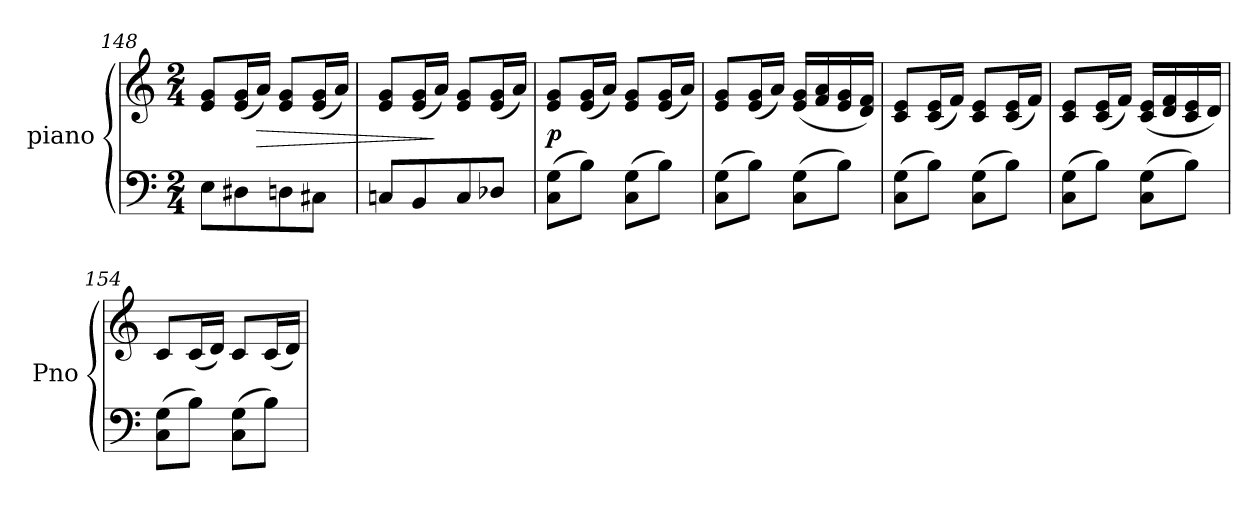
**kern	**kern	**dynam
*part1	*part1	*part1
*staff2	*staff1	*staff1/2
*I"piano	*	*
*I'Pno	*	*
*clefF4	*clefG2	*
*k[]	*k[]	*
*C:	*C:	*
*M2/4	*M2/4	*
=148	=148	=148
8E\L	8e/ 8g/L	.
8D#X\	(>16e/ 16g/L	.
.	16a/JJ)	>
8Dn\	8e/ 8g/L	.
8C#X\J	(>16e/ 16g/L	.
.	16a/JJ)	.
=149	=149	=149
8Cn/L	8e/ 8g/L	.
8BB/	(>16e/ 16g/L	.
.	16a/JJ)	]
8C/	8e/ 8g/L	.
8D-X/J	(>16e/ 16g/L	.
.	16a/JJ)	.
=150	=150	=150
(8C\ 8G\L	8e/ 8g/L	p
8B\J)	(>16e/ 16g/L	.
.	16a/JJ)	.
(8C\ 8G\L	8e/ 8g/L	.
8B\J)	(>16e/ 16g/L	.
.	16a/JJ)	.
=151	=151	=151
(8C\ 8G\L	8e/ 8g/L	.
8B\J)	(>16e/ 16g/L	.
.	16a/JJ)	.
(8C\ 8G\L	(>16e/ 16g/LL	.
.	16f/ 16a/	.
8B\J)	16e/ 16g/	.
.	16d/ 16f/JJ)	.
=152	=152	=152
(8C\ 8G\L	8c/ 8e/L	.
8B\J)	(>16c/ 16e/L	.
.	16f/JJ)	.
(8C\ 8G\L	8c/ 8e/L	.
8B\J)	(>16c/ 16e/L	.
.	16f/JJ)	.
=153	=153	=153
(8C\ 8G\L	8c/ 8e/L	.
8B\J)	(>16c/ 16e/L	.
.	16f/JJ)	.
(8C\ 8G\L	(>16c/ 16e/LL	.
.	16d/ 16f/	.
8B\J)	16c/ 16e/	.
.	16d/JJ)	.
=154	=154	=154
(8C\ 8G\L	8c/L	.
8B\J)	(>16c/L	.
.	16d/JJ)	.
(8C\ 8G\L	8c/L	.
8B\J)	(>16c/L	.
.	16d/JJ)	.
=	=	=
*-	*-	*-
